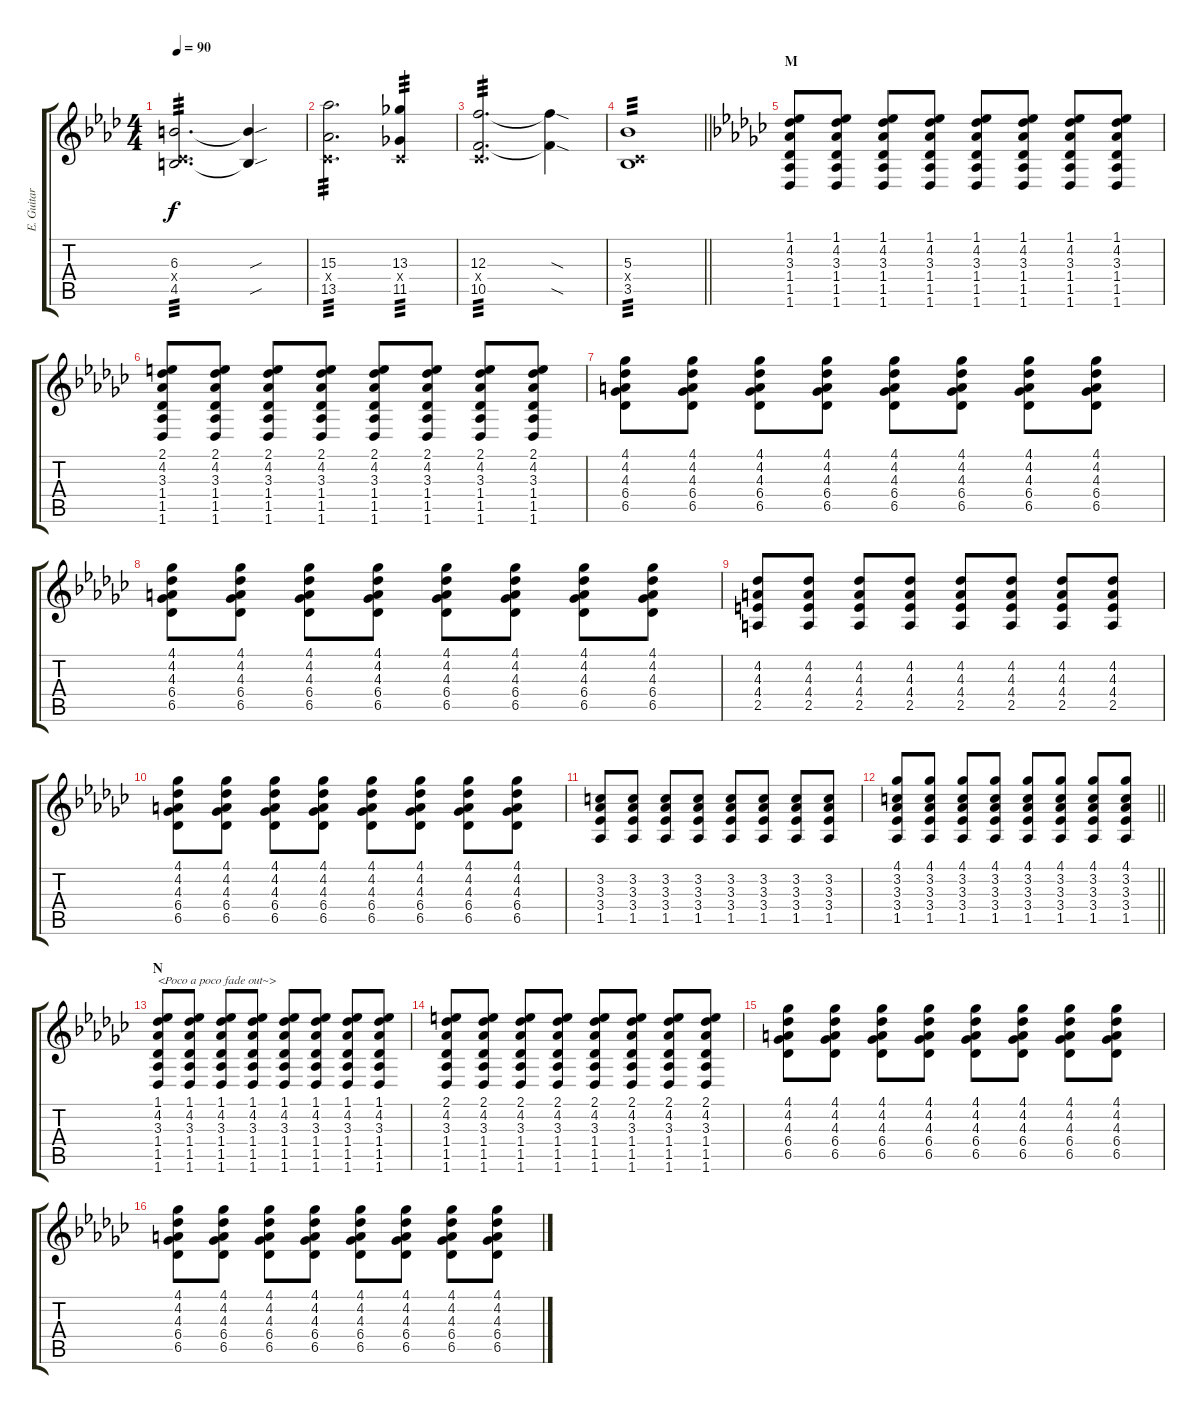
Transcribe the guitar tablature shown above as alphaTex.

\track ("E. Guitar I" "E. Guitar ") {instrument overdrivenguitar}
\staff {score tabs}
\tuning (D4 A3 F3 C3 G2 C2) {hide}
\ts (4 4)
\tempo 90
\clef g2
\ks ab
(6.3 0.4{x} 4.5).2{d tp 3 dy f} (6.3{sou t} 4.5{sou t}).4 |
(15.3 0.4{x} 13.5).2{d tp 3} (13.3 0.4{x} 11.5).4{tp 3} |
(12.3 0.4{x} 10.5).2{d tp 3} (12.3{sod t} 10.5{sod t}).4 |
\barLineRight lightlight
(5.3 0.4{x} 3.5).1{tp 3} |
\section ("" "M")
\ks gb
(1.1 4.2 3.3 1.4 1.5 1.6).8 (1.1 4.2 3.3 1.4 1.5 1.6).8 (1.1 4.2 3.3 1.4 1.5 1.6).8 (1.1 4.2 3.3 1.4 1.5 1.6).8 (1.1 4.2 3.3 1.4 1.5 1.6).8 (1.1 4.2 3.3 1.4 1.5 1.6).8 (1.1 4.2 3.3 1.4 1.5 1.6).8 (1.1 4.2 3.3 1.4 1.5 1.6).8 |
(2.1 4.2 3.3 1.4 1.5 1.6).8 (2.1 4.2 3.3 1.4 1.5 1.6).8 (2.1 4.2 3.3 1.4 1.5 1.6).8 (2.1 4.2 3.3 1.4 1.5 1.6).8 (2.1 4.2 3.3 1.4 1.5 1.6).8 (2.1 4.2 3.3 1.4 1.5 1.6).8 (2.1 4.2 3.3 1.4 1.5 1.6).8 (2.1 4.2 3.3 1.4 1.5 1.6).8 |
(4.1 4.2 4.3 6.4 6.5).8 (4.1 4.2 4.3 6.4 6.5).8 (4.1 4.2 4.3 6.4 6.5).8 (4.1 4.2 4.3 6.4 6.5).8 (4.1 4.2 4.3 6.4 6.5).8 (4.1 4.2 4.3 6.4 6.5).8 (4.1 4.2 4.3 6.4 6.5).8 (4.1 4.2 4.3 6.4 6.5).8 |
(4.1 4.2 4.3 6.4 6.5).8 (4.1 4.2 4.3 6.4 6.5).8 (4.1 4.2 4.3 6.4 6.5).8 (4.1 4.2 4.3 6.4 6.5).8 (4.1 4.2 4.3 6.4 6.5).8 (4.1 4.2 4.3 6.4 6.5).8 (4.1 4.2 4.3 6.4 6.5).8 (4.1 4.2 4.3 6.4 6.5).8 |
(4.2 4.3 4.4 2.5).8 (4.2 4.3 4.4 2.5).8 (4.2 4.3 4.4 2.5).8 (4.2 4.3 4.4 2.5).8 (4.2 4.3 4.4 2.5).8 (4.2 4.3 4.4 2.5).8 (4.2 4.3 4.4 2.5).8 (4.2 4.3 4.4 2.5).8 |
(4.1 4.2 4.3 6.4 6.5).8 (4.1 4.2 4.3 6.4 6.5).8 (4.1 4.2 4.3 6.4 6.5).8 (4.1 4.2 4.3 6.4 6.5).8 (4.1 4.2 4.3 6.4 6.5).8 (4.1 4.2 4.3 6.4 6.5).8 (4.1 4.2 4.3 6.4 6.5).8 (4.1 4.2 4.3 6.4 6.5).8 |
(3.2 3.3 3.4 1.5).8 (3.2 3.3 3.4 1.5).8 (3.2 3.3 3.4 1.5).8 (3.2 3.3 3.4 1.5).8 (3.2 3.3 3.4 1.5).8 (3.2 3.3 3.4 1.5).8 (3.2 3.3 3.4 1.5).8 (3.2 3.3 3.4 1.5).8 |
\barLineRight lightlight
(4.1 3.2 3.3 3.4 1.5).8 (4.1 3.2 3.3 3.4 1.5).8 (4.1 3.2 3.3 3.4 1.5).8 (4.1 3.2 3.3 3.4 1.5).8 (4.1 3.2 3.3 3.4 1.5).8 (4.1 3.2 3.3 3.4 1.5).8 (4.1 3.2 3.3 3.4 1.5).8 (4.1 3.2 3.3 3.4 1.5).8 |
\section ("" "N")
(1.1 4.2 3.3 1.4 1.5 1.6).8{txt "<Poco a poco fade out~>"} (1.1 4.2 3.3 1.4 1.5 1.6).8 (1.1 4.2 3.3 1.4 1.5 1.6).8 (1.1 4.2 3.3 1.4 1.5 1.6).8 (1.1 4.2 3.3 1.4 1.5 1.6).8 (1.1 4.2 3.3 1.4 1.5 1.6).8 (1.1 4.2 3.3 1.4 1.5 1.6).8 (1.1 4.2 3.3 1.4 1.5 1.6).8 |
(2.1 4.2 3.3 1.4 1.5 1.6).8 (2.1 4.2 3.3 1.4 1.5 1.6).8 (2.1 4.2 3.3 1.4 1.5 1.6).8 (2.1 4.2 3.3 1.4 1.5 1.6).8 (2.1 4.2 3.3 1.4 1.5 1.6).8 (2.1 4.2 3.3 1.4 1.5 1.6).8 (2.1 4.2 3.3 1.4 1.5 1.6).8 (2.1 4.2 3.3 1.4 1.5 1.6).8 |
(4.1 4.2 4.3 6.4 6.5).8 (4.1 4.2 4.3 6.4 6.5).8 (4.1 4.2 4.3 6.4 6.5).8 (4.1 4.2 4.3 6.4 6.5).8 (4.1 4.2 4.3 6.4 6.5).8 (4.1 4.2 4.3 6.4 6.5).8 (4.1 4.2 4.3 6.4 6.5).8 (4.1 4.2 4.3 6.4 6.5).8 |
(4.1 4.2 4.3 6.4 6.5).8 (4.1 4.2 4.3 6.4 6.5).8 (4.1 4.2 4.3 6.4 6.5).8 (4.1 4.2 4.3 6.4 6.5).8 (4.1 4.2 4.3 6.4 6.5).8 (4.1 4.2 4.3 6.4 6.5).8 (4.1 4.2 4.3 6.4 6.5).8 (4.1 4.2 4.3 6.4 6.5).8
